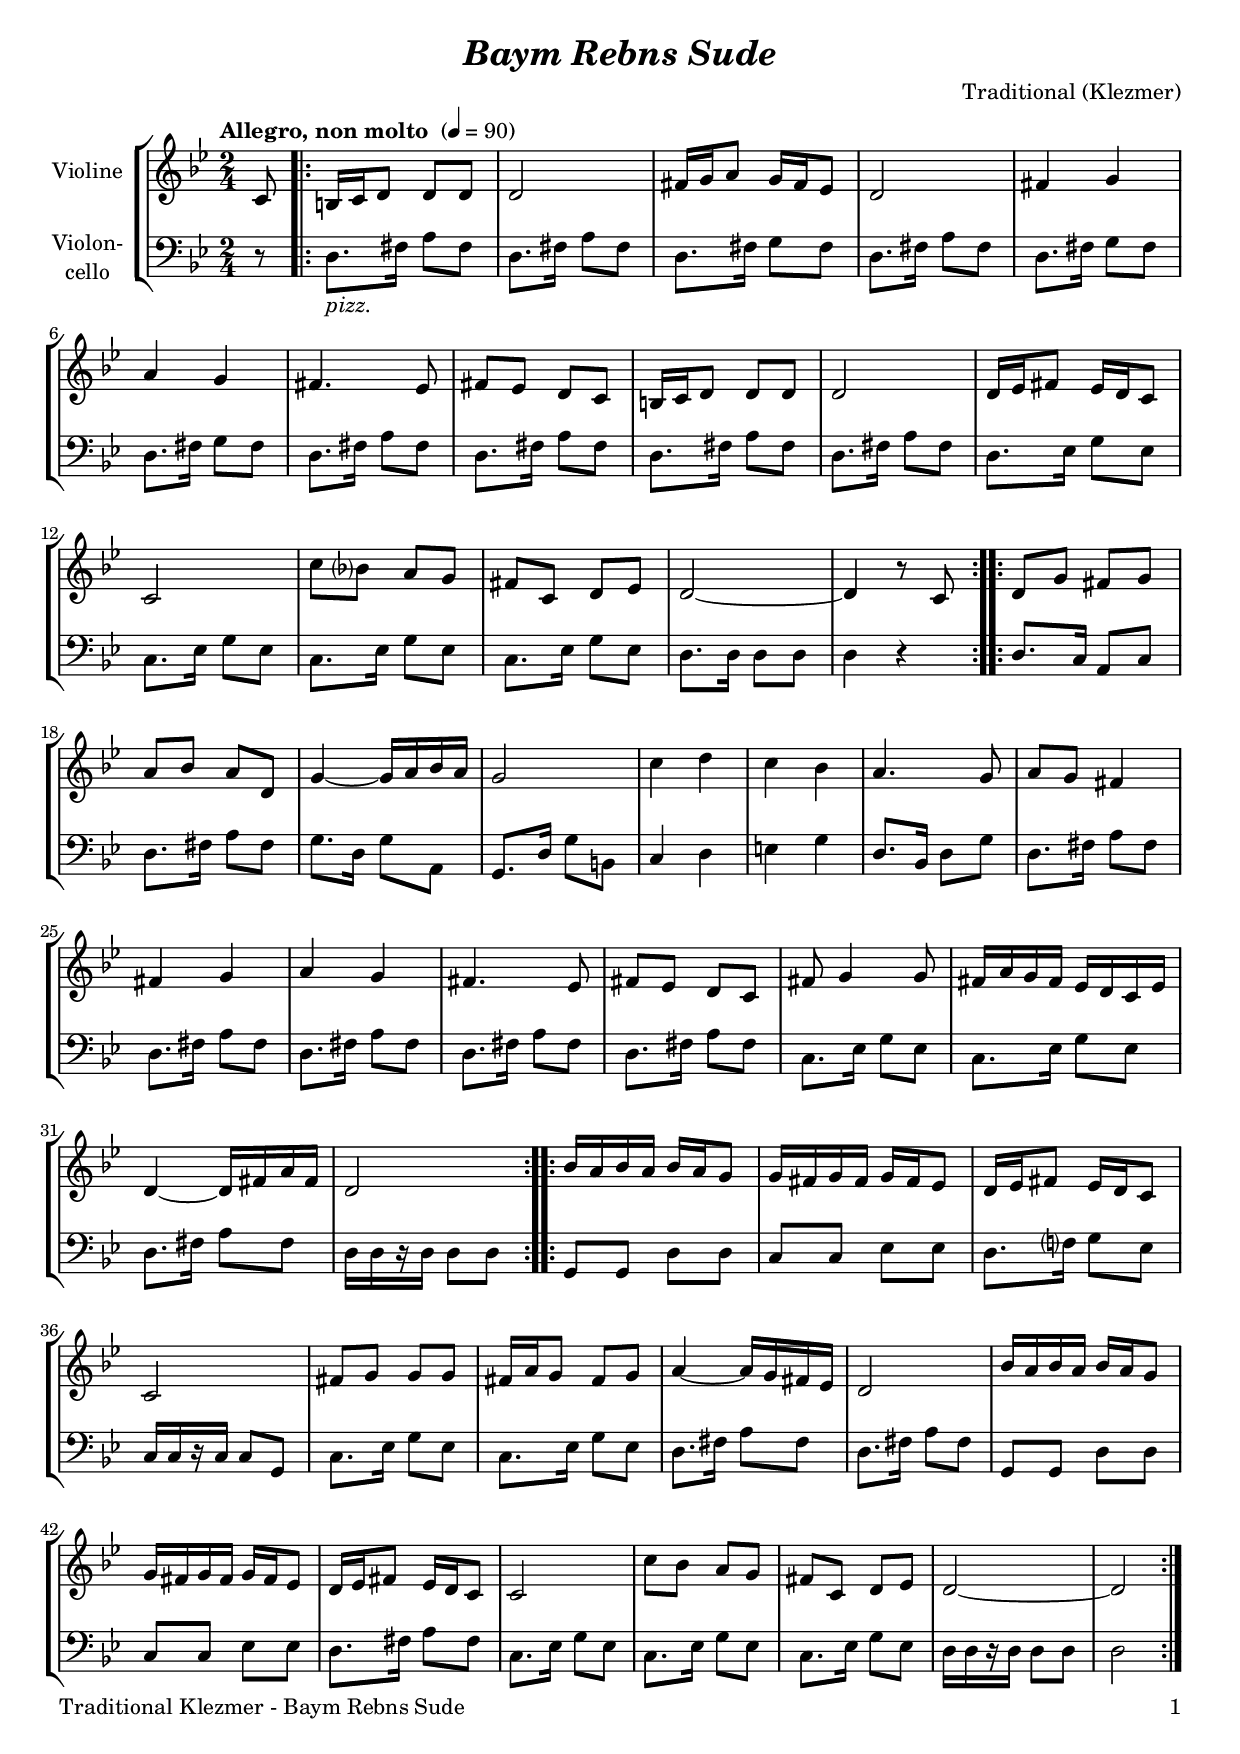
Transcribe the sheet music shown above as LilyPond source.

\version "2.18.2"
\include "deutsch.ly"
  
#(set-global-staff-size 19)

\header {
  title     = \markup \bold \italic "Baym Rebns Sude"
  composer  = "Traditional (Klezmer)"
%  arranger  = ""
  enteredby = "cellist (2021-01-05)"
%  piece     = ""
}

voiceconsts = {
  \key g \minor
  \time 2/4
  \clef "treble"
%  \numericTimeSignature
  % Set default beaming for all staves
%  \set Timing.beamExceptions = #'()
%  \set Timing.baseMoment     = #(ly:make-moment 1 4)
%  \set Timing.beatStructure  = #'(1 1 1)
  \tempo "Allegro, non molto " 4=90
}

mivl = "violin"
miba = "pizzicato strings"
%miba = "cello"

arco = \markup \italic "arco"
dcaf = \mark \markup \box \italic "D.C. al Fine"
fine = \mark \markup \box \italic "Fine"
pizz = \markup \italic "pizz."
rall = \mark \markup \box \italic "rall."
rit  = \mark \markup \box \italic "rit."
simi = \markup \italic "simile"

va = \relative c' {
  \voiceconsts

  \partial 8 c8
  \repeat volta 2 {
    h16 c d8 d d
    d2
    fis16 g a8 g16 fis es8
    d2

    fis4 g
    a g
    fis4. es8
    fis es d c
    h16 c d8 d d
    d2

    d16 es fis8 es16 d c8
    c2
    c'8 b? a g
    fis c d es
    d2~
    d4 r8 c
  }
  \repeat volta 2 {
    d g fis g
    a b a d,
    g4~ g16 a b a
    g2
    c4 d

    c b
    a4. g8
    a g fis4
    fis g
    a g

    fis4. es8
    fis es d c
    fis g4 g8
    fis16 a g fis es d c es
    d4~ d16 fis a fis
    d2
  }
  \repeat volta 2 {
    b'16 a b a b a g8
    g16 fis g fis g fis es8
    d16 es fis8 es16 d c8
    c2
    fis8 g g g

    fis16 a g8 fis g
    a4~ a16 g fis es
    d2
    b'16 a b a b a g8
    g16 fis g fis g fis es8
    
    d16 es fis8 es16 d c8
    c2
    c'8 b a g
    fis c d es
    d2~
    d
  }
}

vb = \relative c {
  \voiceconsts
  \clef "bass"
  
  \partial 8 r8
  \repeat volta 2 {
    d8._\pizz fis16 a8 fis
    d8. fis16 a8 fis
    d8. fis16 g8 fis
    d8. fis16 a8 fis

    d8. fis16 g8 fis
    d8. fis16 g8 fis
    d8. fis16 a8 fis
    d8. fis16 a8 fis
    d8. fis16 a8 fis
    d8. fis16 a8 fis

    d8. es16 g8 es
    c8. es16 g8 es
    c8. es16 g8 es
    c8. es16 g8 es
    d8. d16 d8 d
    d4 r
  }
  \repeat volta 2 {
    d8. c16 a8 c
    d8. fis16 a8 fis
    g8. d16 g8 a,
    g8. d'16 g8 h,
    c4 d

    e g
    d8. b16 d8 g
    d8. fis16 a8 fis
    d8. fis16 a8 fis
    d8. fis16 a8 fis
    
    d8. fis16 a8 fis
    d8. fis16 a8 fis
    c8. es16 g8 es
    c8. es16 g8 es
    d8. fis16 a8 fis
    d16[ d r d] d8 d
  }
  \repeat volta 2 {
    g,8 g d' d
    c c es es
    d8. f?16 g8 es
    c16[ c r c] c8 g
    c8. es16 g8 es

    c8. es16 g8 es
    d8. fis16 a8 fis
    d8. fis16 a8 fis
    g, g d' d
    c c es es

    d8. fis16 a8 fis
    c8. es16 g8 es
    c8. es16 g8 es
    c8. es16 g8 es
    d16[ d r d] d8 d
    d2
  }
}


music = \new StaffGroup <<
      \new Staff {
	\set Staff.midiInstrument = \mivl
	\set Staff.instrumentName = \markup \center-column { "Violine" }
	\transpose g g { \va }
      }

      \new Staff {
	\set Staff.midiInstrument = \miba
	\set Staff.instrumentName = \markup \center-column { "Violon-" "cello" }
	\transpose g g { \vb }
      }
>>

\book {
   \paper {
    print-page-number = ##t
    print-first-page-number = ##t
    ragged-last-bottom = ##f
    oddHeaderMarkup = \markup \null
    evenHeaderMarkup = \markup \null
    oddFooterMarkup = \markup {
      \fill-line {
        \on-the-fly #print-page-number-check-first
        "Traditional Klezmer - Baym Rebns Sude" \fromproperty #'page:page-number-string
      }
    }
    evenFooterMarkup = \oddFooterMarkup
  } \score {
    \music
    \layout {}
  }

  \score {
    \unfoldRepeats \music

    \midi {
      \context {
        \Score
      }
    }
  }
}